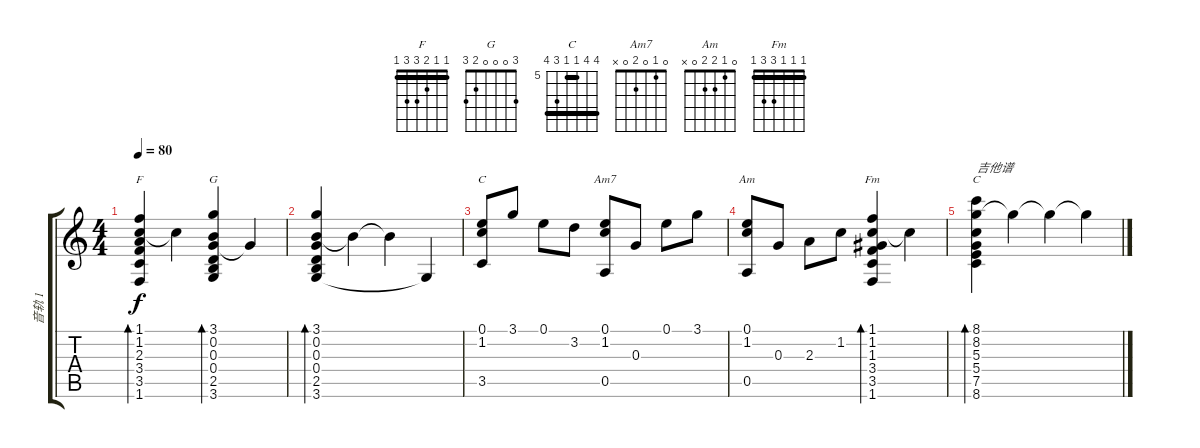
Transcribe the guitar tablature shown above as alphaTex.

\track ("音轨 1" "音轨 1") {instrument acousticguitarnylon}
\staff {score tabs}
\tuning (E4 B3 G3 D3 A2 E2) {hide}
\chord ("F" 1 1 2 3 3 1) {barre 1}
\chord ("G" 3 0 0 0 2 3)
\chord ("C" 0 1 0 2 3 x)
\chord ("Am7" 0 1 0 2 0 x)
\chord ("Am" 0 1 2 2 0 x)
\chord ("Fm" 1 1 1 3 3 1) {barre 1}
\chord ("C" 8 8 5 5 7 8) {firstfret 5 barre (5 8)}
\ts (4 4)
\tempo 80
\clef g2
\ks c
(1.1 1.2 2.3 3.4 3.5 1.6).4{bd 480 ch "F" dy f} 1.2{t}.4 (3.1 0.2 0.3 0.4 2.5 3.6).4{bd 480 ch "G"} 0.3{t}.4 |
(3.1 0.2 0.3 0.4 2.5 3.6).4{bd 480} 0.2{t}.4 0.2{t}.4 3.6{t}.4 |
(0.1 1.2 3.5).8{ch "C"} 3.1.8 0.1.8 3.2.8 (0.1 1.2 0.5).8{ch "Am7"} 0.3.8 0.1.8 3.1.8 |
(0.1 1.2 0.5).8{ch "Am"} 0.3.8 2.3.8 1.2.8 (1.1 1.2 1.3 3.4 3.5 1.6).4{bd 480 ch "Fm"} 1.2{t}.4 |
(8.1 8.2 5.3 5.4 7.5 8.6).4{bd 480 ch "C" txt "吉他谱"} 8.2{t}.4 8.2{t}.4 8.2{t}.4
